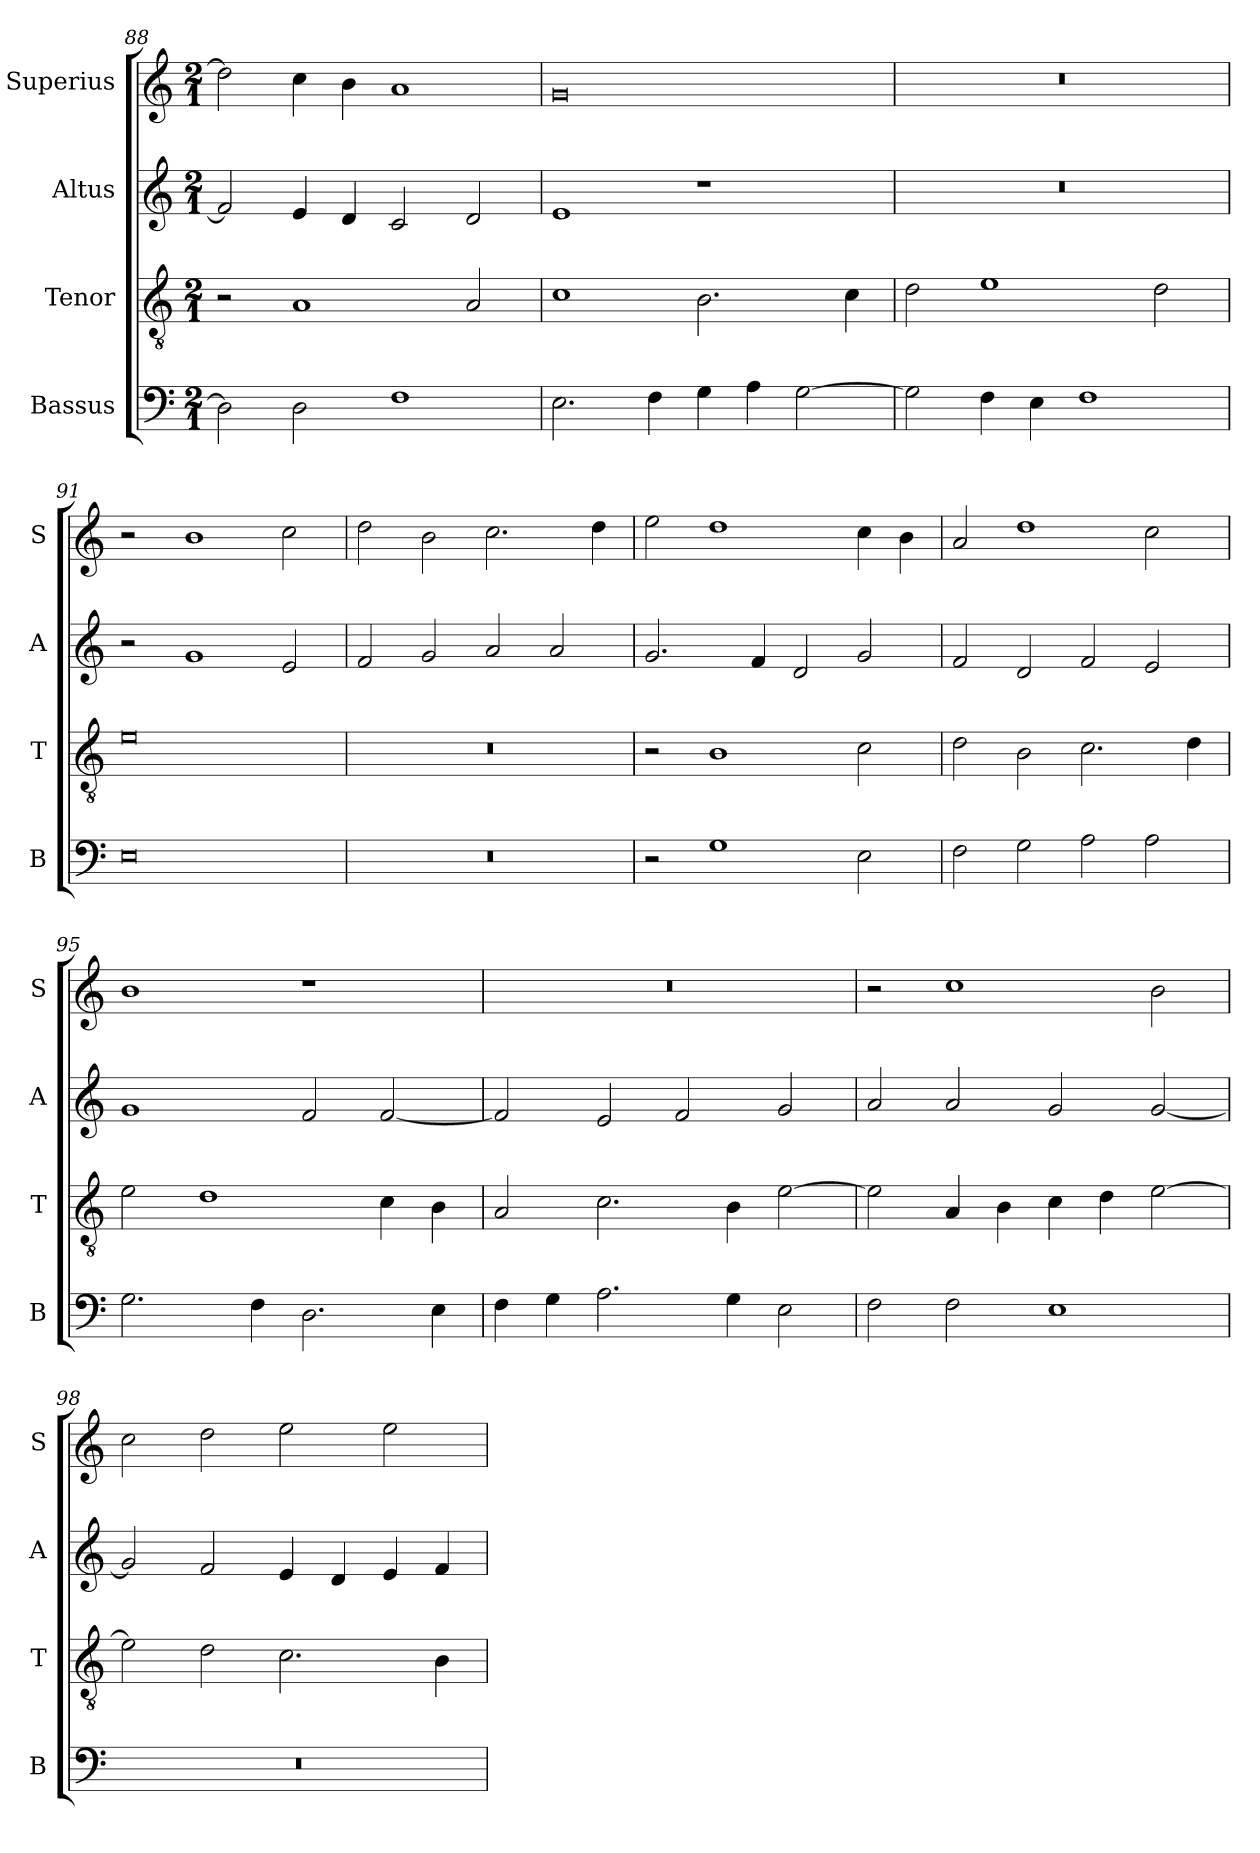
**kern	**kern	**kern	**kern
*part4	*part3	*part2	*part1
*staff4	*staff3	*staff2	*staff1
*I"Bassus	*I"Tenor	*I"Altus	*I"Superius
*I'B	*I'T	*I'A	*I'S
*clefF4	*clefGv2	*clefG2	*clefG2
*k[]	*k[]	*k[]	*k[]
*C:	*C:	*C:	*C:
*M2/1	*M2/1	*M2/1	*M2/1
=88	=88	=88	=88
2D]	2r	2f]	2dd]
2D	1A	4e	4cc
.	.	4d	4b
1F	.	2c	1a
.	2A	2d	.
=89	=89	=89	=89
2.E	1c	1e	0g
4F	.	.	.
4G	2.B	1r	.
4A	.	.	.
[2G	.	.	.
.	4c	.	.
=90	=90	=90	=90
2G]	2d	0r	0r
4F	1e	.	.
4E	.	.	.
1F	.	.	.
.	2d	.	.
=91	=91	=91	=91
0E	0e	2r	2r
.	.	1g	1b
.	.	2e	2cc
=92	=92	=92	=92
0r	0r	2f	2dd
.	.	2g	2b
.	.	2a	2.cc
.	.	2a	.
.	.	.	4dd
=93	=93	=93	=93
2r	2r	2.g	2ee
1G	1B	.	1dd
.	.	4f	.
.	.	2d	.
2E	2c	2g	4cc
.	.	.	4b
=94	=94	=94	=94
2F	2d	2f	2a
2G	2B	2d	1dd
2A	2.c	2f	.
2A	.	2e	2cc
.	4d	.	.
=95	=95	=95	=95
2.G	2e	1g	1b
.	1d	.	.
4F	.	.	.
2.D	.	2f	1r
.	4c	[2f	.
4E	4B	.	.
=96	=96	=96	=96
4F	2A	2f]	0r
4G	.	.	.
2.A	2.c	2e	.
.	.	2f	.
4G	4B	.	.
2E	[2e	2g	.
=97	=97	=97	=97
2F	2e]	2a	2r
2F	4A	2a	1cc
.	4B	.	.
1E	4c	2g	.
.	4d	.	.
.	[2e	[2g	2b
=98	=98	=98	=98
0r	2e]	2g]	2cc
.	2d	2f	2dd
.	2.c	4e	2ee
.	.	4d	.
.	.	4e	2ee
.	4B	4f	.
=	=	=	=
*-	*-	*-	*-
